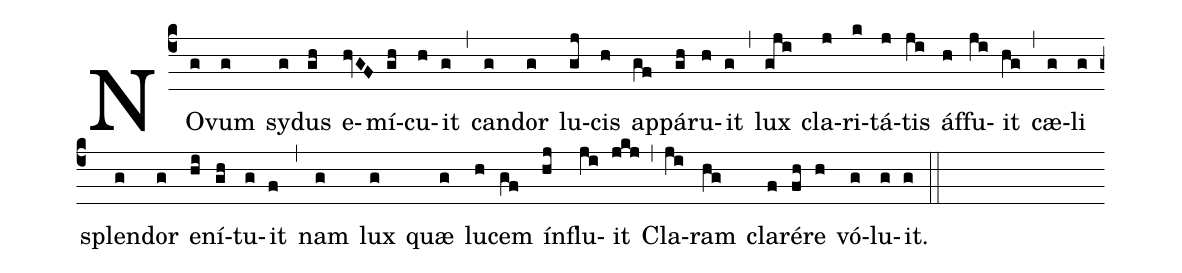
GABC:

%%
(c4)
NO(g)vum(g) sy(g)dus(gh) e(hvGF)mí(gh)cu(h)it(g) (,)
can(g)dor(g) lu(gj)cis(h) ap(gf)pá(gh)ru(h)it(g) (,)
lux(gji) cla(j)ri(k)tá(j)tis(ji) áf(h)fu(ji)it(hg) (,)
cæ(g)li(g) splen(g)dor(g) e(hi)ní(gh)tu(g)it(f) (,)
nam(g) lux(g) quæ(g) lu(h)cem(gf) ín(hj)flu(ji)it(jkj) (,)
Cla(ji)ram(hg) cla(f)ré(fh)re(h) vó(g)lu(g)it.(g) (::)
